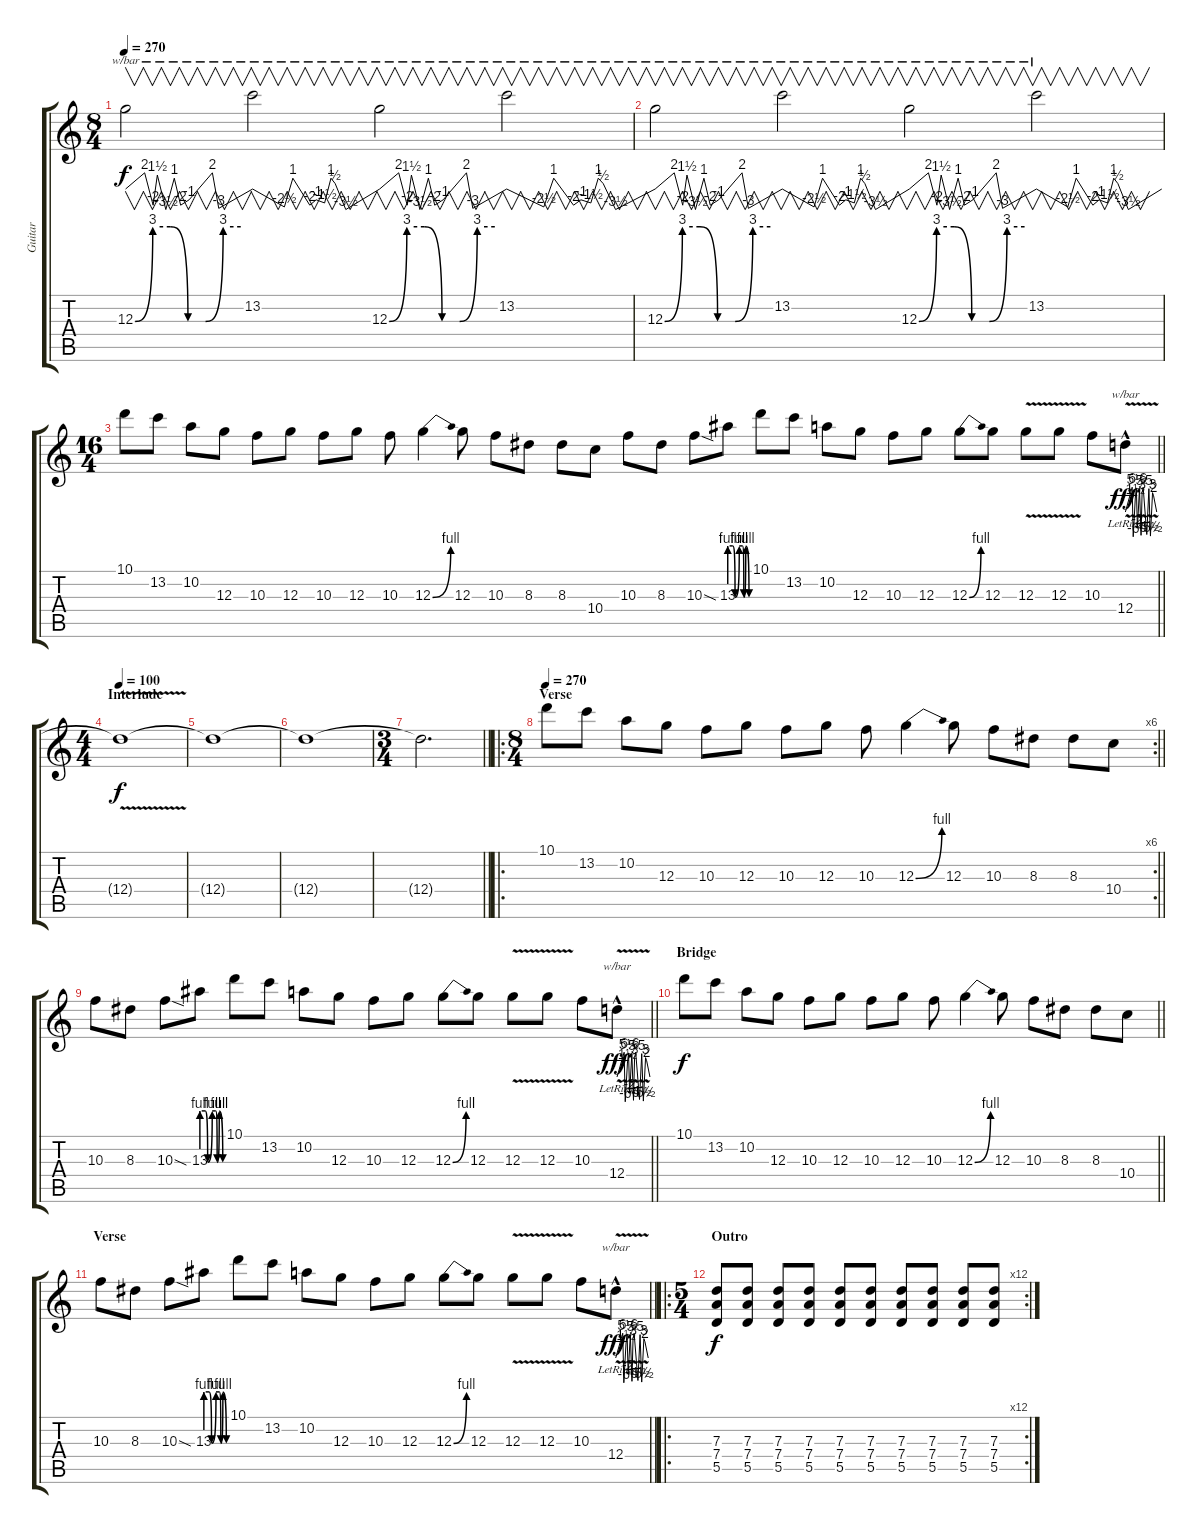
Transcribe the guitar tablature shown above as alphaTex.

\track ("Guitar" "Guitar") {instrument overdrivenguitar}
\staff {score tabs}
\tuning (E4 B3 G3 D3 A2 E2) {hide}
\ts (8 4)
\tempo 270
\clef g2
\ks c
12.3{be (custom 0 0 10 12 20 12 30 0 40 0 50 12 60 12)}.2{v tbe (custom default 0 0 9 8 13 -8 15 6 19 -14 23 4 26 -8 30 -4 41 8 44 -12 60 0) dy f} 13.2.2{v tbe (custom default 0 0 15 -10 19 4 27 -8 30 -4 34 -6 37 4 39 2 44 -14 60 0)} 12.3{be (custom 0 0 10 12 20 12 30 0 40 0 50 12 60 12)}.2{v tbe (custom default 0 0 9 8 13 -8 15 6 19 -14 23 4 26 -8 30 -4 41 8 44 -12 60 0)} 13.2.2{v tbe (custom default 0 0 15 -10 19 4 27 -8 30 -4 34 -6 37 4 39 2 44 -14 60 0)} |
12.3{be (custom 0 0 10 12 20 12 30 0 40 0 50 12 60 12)}.2{v tbe (custom default 0 0 9 8 13 -8 15 6 19 -14 23 4 26 -8 30 -4 41 8 44 -12 60 0)} 13.2.2{v tbe (custom default 0 0 15 -10 19 4 27 -8 30 -4 34 -6 37 4 39 2 44 -14 60 0)} 12.3{be (custom 0 0 10 12 20 12 30 0 40 0 50 12 60 12)}.2{v tbe (custom default 0 0 9 8 13 -8 15 6 19 -14 23 4 26 -8 30 -4 41 8 44 -12 60 0)} 13.2.2{v tbe (custom default 0 0 15 -10 19 4 27 -8 30 -4 34 -6 37 4 39 2 44 -14 60 0)} |
\ts (16 4)
\barLineRight lightlight
10.1.8 13.2.8 10.2.8 12.3.8 10.3.8 12.3.8 10.3.8 12.3.8 10.3.8 12.3{be (bend 0 0 60 4)}.4 12.3.8 10.3.8 8.3.8 8.3.8 10.4.8 10.3.8 8.3.8 10.3{sod}.8 13.3{be (custom 0 4 10 4 17 0 30 4 40 4 44 0 50 4 60 0)}.8 10.1.8 13.2.8 10.2.8 12.3.8 10.3.8 12.3.8 12.3{be (bend 0 0 60 4)}.8 12.3.8 12.3{v}.8 12.3{v}.8 10.3.8 12.4{v hac lr}.8{tbe (custom default 0 0 13 24 15 -24 19 6 21 22 23 -8 27 20 30 -20 32 12 34 24 41 -18 45 20 48 -22 52 12 54 8 60 0) dy fff} |
\ts (4 4)
\section ("" "Interlude")
\tempo 100
12.4{t}.1{dy f} |
12.4{t}.1 |
12.4{t}.1 |
\ts (3 4)
\barLineRight lightlight
12.4{t}.2{d} |
\ro
\rc 6
\ts (8 4)
\section ("" "Verse")
\tempo 270
\barLineRight lightlight
10.1.8 13.2.8 10.2.8 12.3.8 10.3.8 12.3.8 10.3.8 12.3.8 10.3.8 12.3{be (bend 0 0 60 4)}.4 12.3.8 10.3.8 8.3.8 8.3.8 10.4.8 |
\barLineRight lightlight
10.3.8 8.3.8 10.3{sod}.8 13.3{be (custom 0 4 10 4 17 0 30 4 40 4 44 0 50 4 60 0)}.8 10.1.8 13.2.8 10.2.8 12.3.8 10.3.8 12.3.8 12.3{be (bend 0 0 60 4)}.8 12.3.8 12.3{v}.8 12.3{v}.8 10.3.8 12.4{v hac lr}.8{tbe (custom default 0 0 13 24 15 -24 19 6 21 22 23 -8 27 20 30 -20 32 12 34 24 41 -18 45 20 48 -22 52 12 54 8 60 0) dy fff} |
\section ("" "Bridge")
\barLineRight lightlight
10.1.8{dy f} 13.2.8 10.2.8 12.3.8 10.3.8 12.3.8 10.3.8 12.3.8 10.3.8 12.3{be (bend 0 0 60 4)}.4 12.3.8 10.3.8 8.3.8 8.3.8 10.4.8 |
\section ("" "Verse")
\barLineRight lightlight
10.3.8 8.3.8 10.3{sod}.8 13.3{be (custom 0 4 10 4 17 0 30 4 40 4 44 0 50 4 60 0)}.8 10.1.8 13.2.8 10.2.8 12.3.8 10.3.8 12.3.8 12.3{be (bend 0 0 60 4)}.8 12.3.8 12.3{v}.8 12.3{v}.8 10.3.8 12.4{v hac lr}.8{tbe (custom default 0 0 13 24 15 -24 19 6 21 22 23 -8 27 20 30 -20 32 12 34 24 41 -18 45 20 48 -22 52 12 54 8 60 0) dy fff} |
\ro
\rc 12
\ts (5 4)
\section ("" "Outro")
(7.3 7.4 5.5).8{dy f} (7.3 7.4 5.5).8 (7.3 7.4 5.5).8 (7.3 7.4 5.5).8 (7.3 7.4 5.5).8 (7.3 7.4 5.5).8 (7.3 7.4 5.5).8 (7.3 7.4 5.5).8 (7.3 7.4 5.5).8 (7.3 7.4 5.5).8
